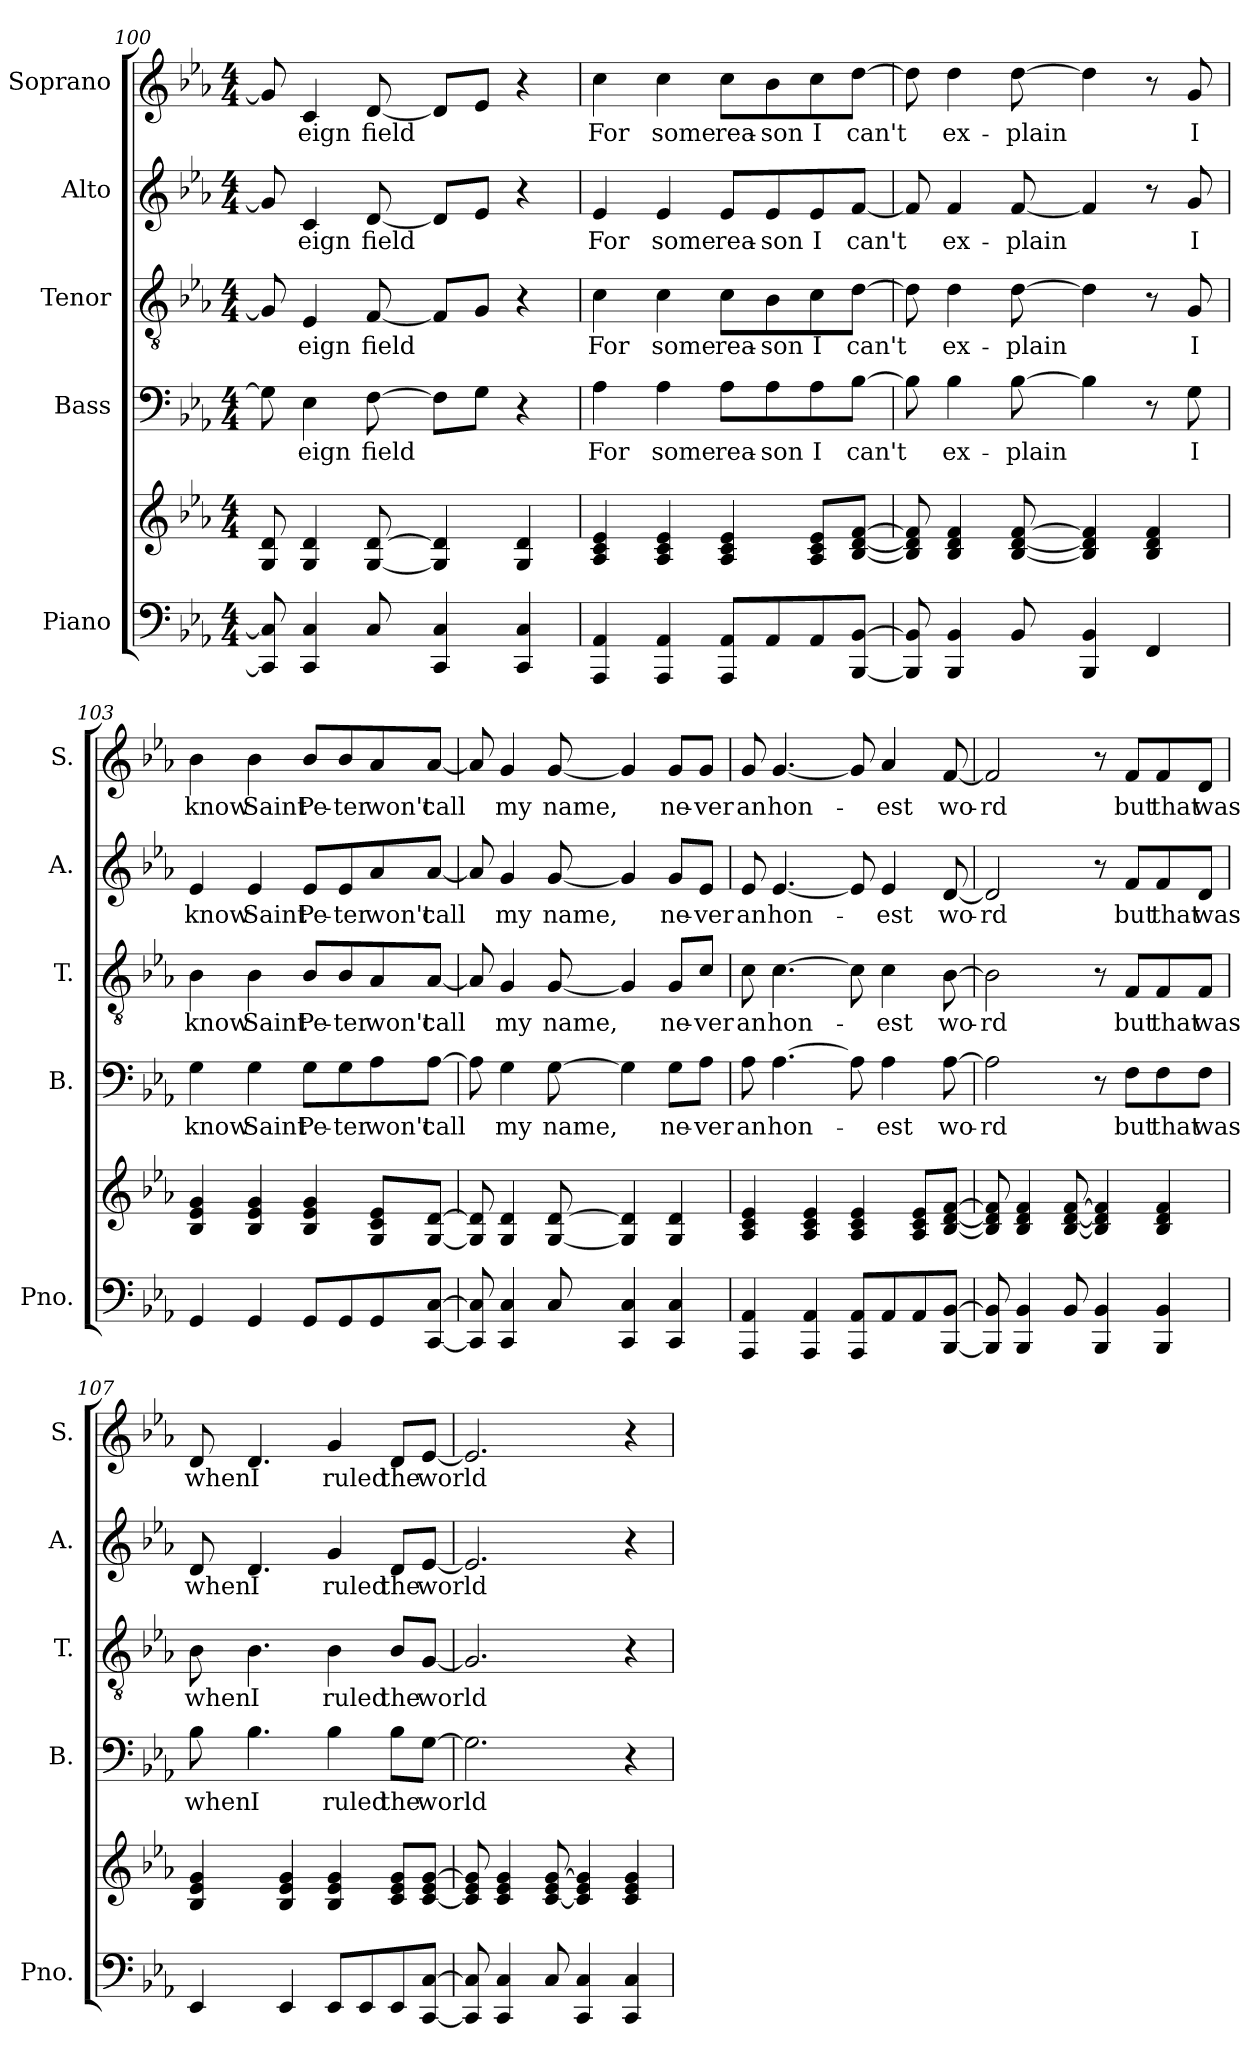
**kern	**kern	**kern	**text	**kern	**text	**kern	**text	**kern	**text
*part5	*part5	*part4	*part4	*part3	*part3	*part2	*part2	*part1	*part1
*staff6	*staff5	*staff4	*staff4	*staff3	*staff3	*staff2	*staff2	*staff1	*staff1
*I"Piano	*	*I"Bass	*	*I"Tenor	*	*I"Alto	*	*I"Soprano	*
*I'Pno.	*	*I'B.	*	*I'T.	*	*I'A.	*	*I'S.	*
*clefF4	*clefG2	*clefF4	*	*clefGv2	*	*clefG2	*	*clefG2	*
*k[b-e-a-]	*k[b-e-a-]	*k[b-e-a-]	*	*k[b-e-a-]	*	*k[b-e-a-]	*	*k[b-e-a-]	*
*M4/4	*M4/4	*M4/4	*	*M4/4	*	*M4/4	*	*M4/4	*
=100	=100	=100	=100	=100	=100	=100	=100	=100	=100
8CC/] 8C/]	8G/ 8d/	8G\]	.	8G/]	.	8g/]	.	8g/]	.
!	!	!	!LO:LY:b	!	!LO:LY:b	!	!LO:LY:b	!	!LO:LY:b
4CC/ 4C/	4G/ 4d/	4E-\	-eign	4E-/	-eign	4c/	-eign	4c/	-eign
!	!	!	!LO:LY:b	!	!LO:LY:b	!	!LO:LY:b	!	!LO:LY:b
8C/	[8G/ [8d/	[8F\	field	[8F/	field	[8d/	field	[8d/	field
4CC/ 4C/	4G/] 4d/]	8F\L]	.	8F/L]	.	8d/L]	.	8d/L]	.
.	.	8G\J	.	8G/J	.	8e-/J	.	8e-/J	.
4CC/ 4C/	4G/ 4d/	4r	.	4r	.	4r	.	4r	.
!!LO:PB:g=z
=101	=101	=101	=101	=101	=101	=101	=101	=101	=101
!	!	!	!LO:LY:b	!	!LO:LY:b	!	!LO:LY:b	!	!LO:LY:b
4AAA-/ 4AA-/	4A-/ 4c/ 4e-/	4A-\	For	4c\	For	4e-/	For	4cc\	For
!	!	!	!LO:LY:b	!	!LO:LY:b	!	!LO:LY:b	!	!LO:LY:b
4AAA-/ 4AA-/	4A-/ 4c/ 4e-/	4A-\	some	4c\	some	4e-/	some	4cc\	some
!	!	!	!LO:LY:b	!	!LO:LY:b	!	!LO:LY:b	!	!LO:LY:b
8AAA-/ 8AA-/L	4A-/ 4c/ 4e-/	8A-\L	rea-	8c\L	rea-	8e-/L	rea-	8cc\L	rea-
!	!	!	!LO:LY:b	!	!LO:LY:b	!	!LO:LY:b	!	!LO:LY:b
8AA-/	.	8A-\	-son	8B-\	-son	8e-/	-son	8b-\	-son
!	!	!	!LO:LY:b	!	!LO:LY:b	!	!LO:LY:b	!	!LO:LY:b
8AA-/	8A-/ 8c/ 8e-/L	8A-\	I	8c\	I	8e-/	I	8cc\	I
!	!	!	!LO:LY:b	!	!LO:LY:b	!	!LO:LY:b	!	!LO:LY:b
[8BBB-/ [8BB-/J	[8B-/ [8d/ [8f/J	[8B-\J	can't	[8d\J	can't	[8f/J	can't	[8dd\J	can't
=102	=102	=102	=102	=102	=102	=102	=102	=102	=102
8BBB-/] 8BB-/]	8B-/] 8d/] 8f/]	8B-\]	.	8d\]	.	8f/]	.	8dd\]	.
!	!	!	!LO:LY:b	!	!LO:LY:b	!	!LO:LY:b	!	!LO:LY:b
4BBB-/ 4BB-/	4B-/ 4d/ 4f/	4B-\	ex-	4d\	ex-	4f/	ex-	4dd\	ex-
!	!	!	!LO:LY:b	!	!LO:LY:b	!	!LO:LY:b	!	!LO:LY:b
8BB-/	[8B-/ [8d/ [8f/	[8B-\	-plain	[8d\	-plain	[8f/	-plain	[8dd\	-plain
4BBB-/ 4BB-/	4B-/] 4d/] 4f/]	4B-\]	.	4d\]	.	4f/]	.	4dd\]	.
4FF/	4B-/ 4d/ 4f/	8r	.	8r	.	8r	.	8r	.
!	!	!	!LO:LY:b	!	!LO:LY:b	!	!LO:LY:b	!	!LO:LY:b
.	.	8G\	I	8G/	I	8g/	I	8g/	I
=103	=103	=103	=103	=103	=103	=103	=103	=103	=103
!	!	!	!LO:LY:b	!	!LO:LY:b	!	!LO:LY:b	!	!LO:LY:b
4GG/	4B-/ 4e-/ 4g/	4G\	know	4B-\	know	4e-/	know	4b-\	know
!	!	!	!LO:LY:b	!	!LO:LY:b	!	!LO:LY:b	!	!LO:LY:b
4GG/	4B-/ 4e-/ 4g/	4G\	Saint	4B-\	Saint	4e-/	Saint	4b-\	Saint
!	!	!	!LO:LY:b	!	!LO:LY:b	!	!LO:LY:b	!	!LO:LY:b
8GG/L	4B-/ 4e-/ 4g/	8G\L	Pe-	8B-/L	Pe-	8e-/L	Pe-	8b-/L	Pe-
!	!	!	!LO:LY:b	!	!LO:LY:b	!	!LO:LY:b	!	!LO:LY:b
8GG/	.	8G\	-ter	8B-/	-ter	8e-/	-ter	8b-/	-ter
!	!	!	!LO:LY:b	!	!LO:LY:b	!	!LO:LY:b	!	!LO:LY:b
8GG/	8G/ 8c/ 8e-/L	8A-\	won't	8A-/	won't	8a-/	won't	8a-/	won't
!	!	!	!LO:LY:b	!	!LO:LY:b	!	!LO:LY:b	!	!LO:LY:b
[8CC/ [8C/J	[8G/ [8d/J	[8A-\J	call	[8A-/J	call	[8a-/J	call	[8a-/J	call
!!LO:LB:g=z
=104	=104	=104	=104	=104	=104	=104	=104	=104	=104
8CC/] 8C/]	8G/] 8d/]	8A-\]	.	8A-/]	.	8a-/]	.	8a-/]	.
!	!	!	!LO:LY:b	!	!LO:LY:b	!	!LO:LY:b	!	!LO:LY:b
4CC/ 4C/	4G/ 4d/	4G\	my	4G/	my	4g/	my	4g/	my
!	!	!	!LO:LY:b	!	!LO:LY:b	!	!LO:LY:b	!	!LO:LY:b
8C/	[8G/ [8d/	[8G\	name,	[8G/	name,	[8g/	name,	[8g/	name,
4CC/ 4C/	4G/] 4d/]	4G\]	.	4G/]	.	4g/]	.	4g/]	.
!	!	!	!LO:LY:b	!	!LO:LY:b	!	!LO:LY:b	!	!LO:LY:b
4CC/ 4C/	4G/ 4d/	8G\L	ne-	8G/L	ne-	8g/L	ne-	8g/L	ne-
!	!	!	!LO:LY:b	!	!LO:LY:b	!	!LO:LY:b	!	!LO:LY:b
.	.	8A-\J	-ver	8c/J	-ver	8e-/J	-ver	8g/J	-ver
=105	=105	=105	=105	=105	=105	=105	=105	=105	=105
!	!	!	!LO:LY:b	!	!LO:LY:b	!	!LO:LY:b	!	!LO:LY:b
4AAA-/ 4AA-/	4A-/ 4c/ 4e-/	8A-\	an	8c\	an	8e-/	an	8g/	an
!	!	!	!LO:LY:b	!	!LO:LY:b	!	!LO:LY:b	!	!LO:LY:b
.	.	[4.A-\	hon-	[4.c\	hon-	[4.e-/	hon-	[4.g/	hon-
4AAA-/ 4AA-/	4A-/ 4c/ 4e-/	.	.	.	.	.	.	.	.
8AAA-/ 8AA-/L	4A-/ 4c/ 4e-/	8A-\]	.	8c\]	.	8e-/]	.	8g/]	.
!	!	!	!LO:LY:b	!	!LO:LY:b	!	!LO:LY:b	!	!LO:LY:b
8AA-/	.	4A-\	-est	4c\	-est	4e-/	-est	4a-/	-est
8AA-/	8A-/ 8c/ 8e-/L	.	.	.	.	.	.	.	.
!	!	!	!LO:LY:b	!	!LO:LY:b	!	!LO:LY:b	!	!LO:LY:b
[8BBB-/ [8BB-/J	[8B-/ [8d/ [8f/J	[8A-\	wo-	[8B-\	wo-	[8d/	wo-	[8f/	wo-
=106	=106	=106	=106	=106	=106	=106	=106	=106	=106
!	!	!	!LO:LY:b	!	!LO:LY:b	!	!LO:LY:b	!	!LO:LY:b
8BBB-/] 8BB-/]	8B-/] 8d/] 8f/]	2A-\]	-rd	2B-\]	-rd	2d/]	-rd	2f/]	-rd
4BBB-/ 4BB-/	4B-/ 4d/ 4f/	.	.	.	.	.	.	.	.
8BB-/	[8B-/ [8d/ [8f/	.	.	.	.	.	.	.	.
4BBB-/ 4BB-/	4B-/] 4d/] 4f/]	8r	.	8r	.	8r	.	8r	.
!	!	!	!LO:LY:b	!	!LO:LY:b	!	!LO:LY:b	!	!LO:LY:b
.	.	8F\L	but	8F/L	but	8f/L	but	8f/L	but
!	!	!	!LO:LY:b	!	!LO:LY:b	!	!LO:LY:b	!	!LO:LY:b
4BBB-/ 4BB-/	4B-/ 4d/ 4f/	8F\	that	8F/	that	8f/	that	8f/	that
!	!	!	!LO:LY:b	!	!LO:LY:b	!	!LO:LY:b	!	!LO:LY:b
.	.	8F\J	was	8F/J	was	8d/J	was	8d/J	was
!!LO:PB:g=z
=107	=107	=107	=107	=107	=107	=107	=107	=107	=107
!	!	!	!LO:LY:b	!	!LO:LY:b	!	!LO:LY:b	!	!LO:LY:b
4EE-/	4B-/ 4e-/ 4g/	8B-\	when	8B-\	when	8d/	when	8d/	when
!	!	!	!LO:LY:b	!	!LO:LY:b	!	!LO:LY:b	!	!LO:LY:b
.	.	4.B-\	I	4.B-\	I	4.d/	I	4.d/	I
4EE-/	4B-/ 4e-/ 4g/	.	.	.	.	.	.	.	.
!	!	!	!LO:LY:b	!	!LO:LY:b	!	!LO:LY:b	!	!LO:LY:b
8EE-/L	4B-/ 4e-/ 4g/	4B-\	ruled	4B-\	ruled	4g/	ruled	4g/	ruled
8EE-/	.	.	.	.	.	.	.	.	.
!	!	!	!LO:LY:b	!	!LO:LY:b	!	!LO:LY:b	!	!LO:LY:b
8EE-/	8c/ 8e-/ 8g/L	8B-\L	the	8B-/L	the	8d/L	the	8d/L	the
!	!	!	!LO:LY:b	!	!LO:LY:b	!	!LO:LY:b	!	!LO:LY:b
[8CC/ [8C/J	[8c/ 8e-/ [8g/J	[8G\J	world	[8G/J	world	[8e-/J	world	[8e-/J	world
=108	=108	=108	=108	=108	=108	=108	=108	=108	=108
8CC/] 8C/]	8c/] 8e-/ 8g/]	2.G\]	.	2.G/]	.	2.e-/]	.	2.e-/]	.
4CC/ 4C/	4c/ 4e-/ 4g/	.	.	.	.	.	.	.	.
8C/	[8c/ 8e-/ [8g/	.	.	.	.	.	.	.	.
4CC/ 4C/	4c/] 4e-/ 4g/]	.	.	.	.	.	.	.	.
4CC/ 4C/	4c/ 4e-/ 4g/	4r	.	4r	.	4r	.	4r	.
=	=	=	=	=	=	=	=	=	=
*-	*-	*-	*-	*-	*-	*-	*-	*-	*-
